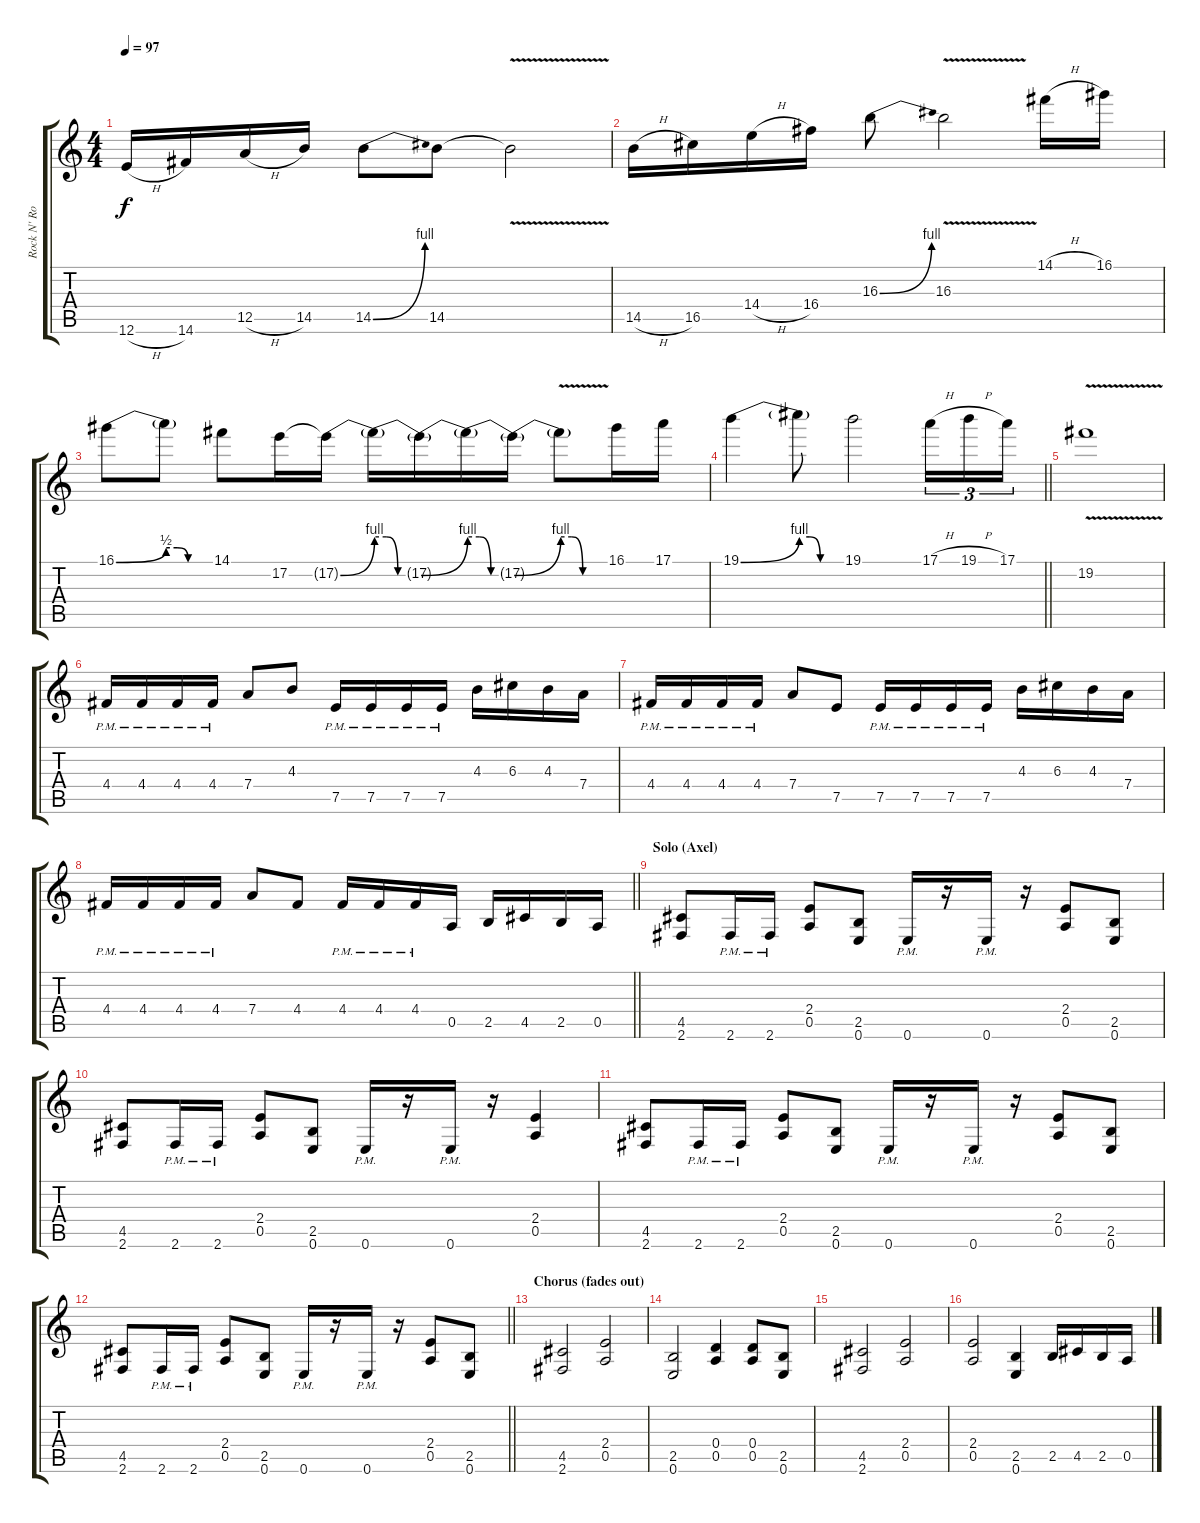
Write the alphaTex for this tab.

\track ("Rock N' Rolf" "Rock N' Ro") {instrument distortionguitar}
\staff {score tabs}
\tuning (E4 B3 G3 D3 A2 E2) {hide}
\ts (4 4)
\tempo 97
\clef g2
\ks c
12.6{h}.16{dy f} 14.6.16 12.5{h}.16 14.5.16 14.5{be (bend 0 0 60 4)}.8 14.5.8 14.5{v t}.2 |
14.5{h}.16 16.5.16 14.4{h}.16 16.4.16 16.3{be (bend 0 0 60 4)}.8 16.3{v}.2 14.1{h}.16 16.1.16 |
16.1{be (bend 0 0 60 2)}.8 16.1{be (custom 0 2 15 2 30 0 60 0) t}.8 14.1.8 17.2.16 17.2{be (bend 0 0 60 4) t}.16 17.2{be (custom 0 4 15 4 30 0 60 0) t}.16 17.2{be (bend 0 0 60 4) t}.16 17.2{be (custom 0 4 15 4 30 0 60 0) t}.16 17.2{be (bend 0 0 60 4) t}.16 17.2{be (custom 0 4 15 4 30 0 60 0) v t}.8 16.1.16 17.1.16 |
\barLineRight lightlight
19.1{be (bend 0 0 60 4)}.4 19.1{be (custom 0 4 15 4 30 0 60 0) t}.8 19.1.2 17.1{h}.16{tu (3 2)} 19.1{h}.16{tu (3 2)} 17.1.16{tu (3 2)} |
19.2{v}.1 |
4.4{pm}.16 4.4{pm}.16 4.4{pm}.16 4.4{pm}.16 7.4.8 4.3.8 7.5{pm}.16 7.5{pm}.16 7.5{pm}.16 7.5{pm}.16 4.3.16 6.3.16 4.3.16 7.4.16 |
4.4{pm}.16 4.4{pm}.16 4.4{pm}.16 4.4{pm}.16 7.4.8 7.5.8 7.5{pm}.16 7.5{pm}.16 7.5{pm}.16 7.5{pm}.16 4.3.16 6.3.16 4.3.16 7.4.16 |
\barLineRight lightlight
4.4{pm}.16 4.4{pm}.16 4.4{pm}.16 4.4{pm}.16 7.4.8 4.4.8 4.4{pm}.16 4.4{pm}.16 4.4{pm}.16 0.5.16 2.5.16 4.5.16 2.5.16 0.5.16 |
\section ("" "Solo (Axel)")
(4.5 2.6).8 2.6{pm}.16 2.6{pm}.16 (2.4 0.5).8 (2.5 0.6).8 0.6{pm}.16 r.16 0.6{pm}.16 r.16 (2.4 0.5).8 (2.5 0.6).8 |
(4.5 2.6).8 2.6{pm}.16 2.6{pm}.16 (2.4 0.5).8 (2.5 0.6).8 0.6{pm}.16 r.16 0.6{pm}.16 r.16 (2.4 0.5).4 |
(4.5 2.6).8 2.6{pm}.16 2.6{pm}.16 (2.4 0.5).8 (2.5 0.6).8 0.6{pm}.16 r.16 0.6{pm}.16 r.16 (2.4 0.5).8 (2.5 0.6).8 |
\barLineRight lightlight
(4.5 2.6).8 2.6{pm}.16 2.6{pm}.16 (2.4 0.5).8 (2.5 0.6).8 0.6{pm}.16 r.16 0.6{pm}.16 r.16 (2.4 0.5).8 (2.5 0.6).8 |
\section ("" "Chorus (fades out)")
(4.5 2.6).2 (2.4 0.5).2 |
(2.5 0.6).2 (0.4 0.5).4 (0.4 0.5).8 (2.5 0.6).8 |
(4.5 2.6).2 (2.4 0.5).2 |
(2.4 0.5).2 (2.5 0.6).4 2.5.16 4.5.16 2.5.16 0.5.16
